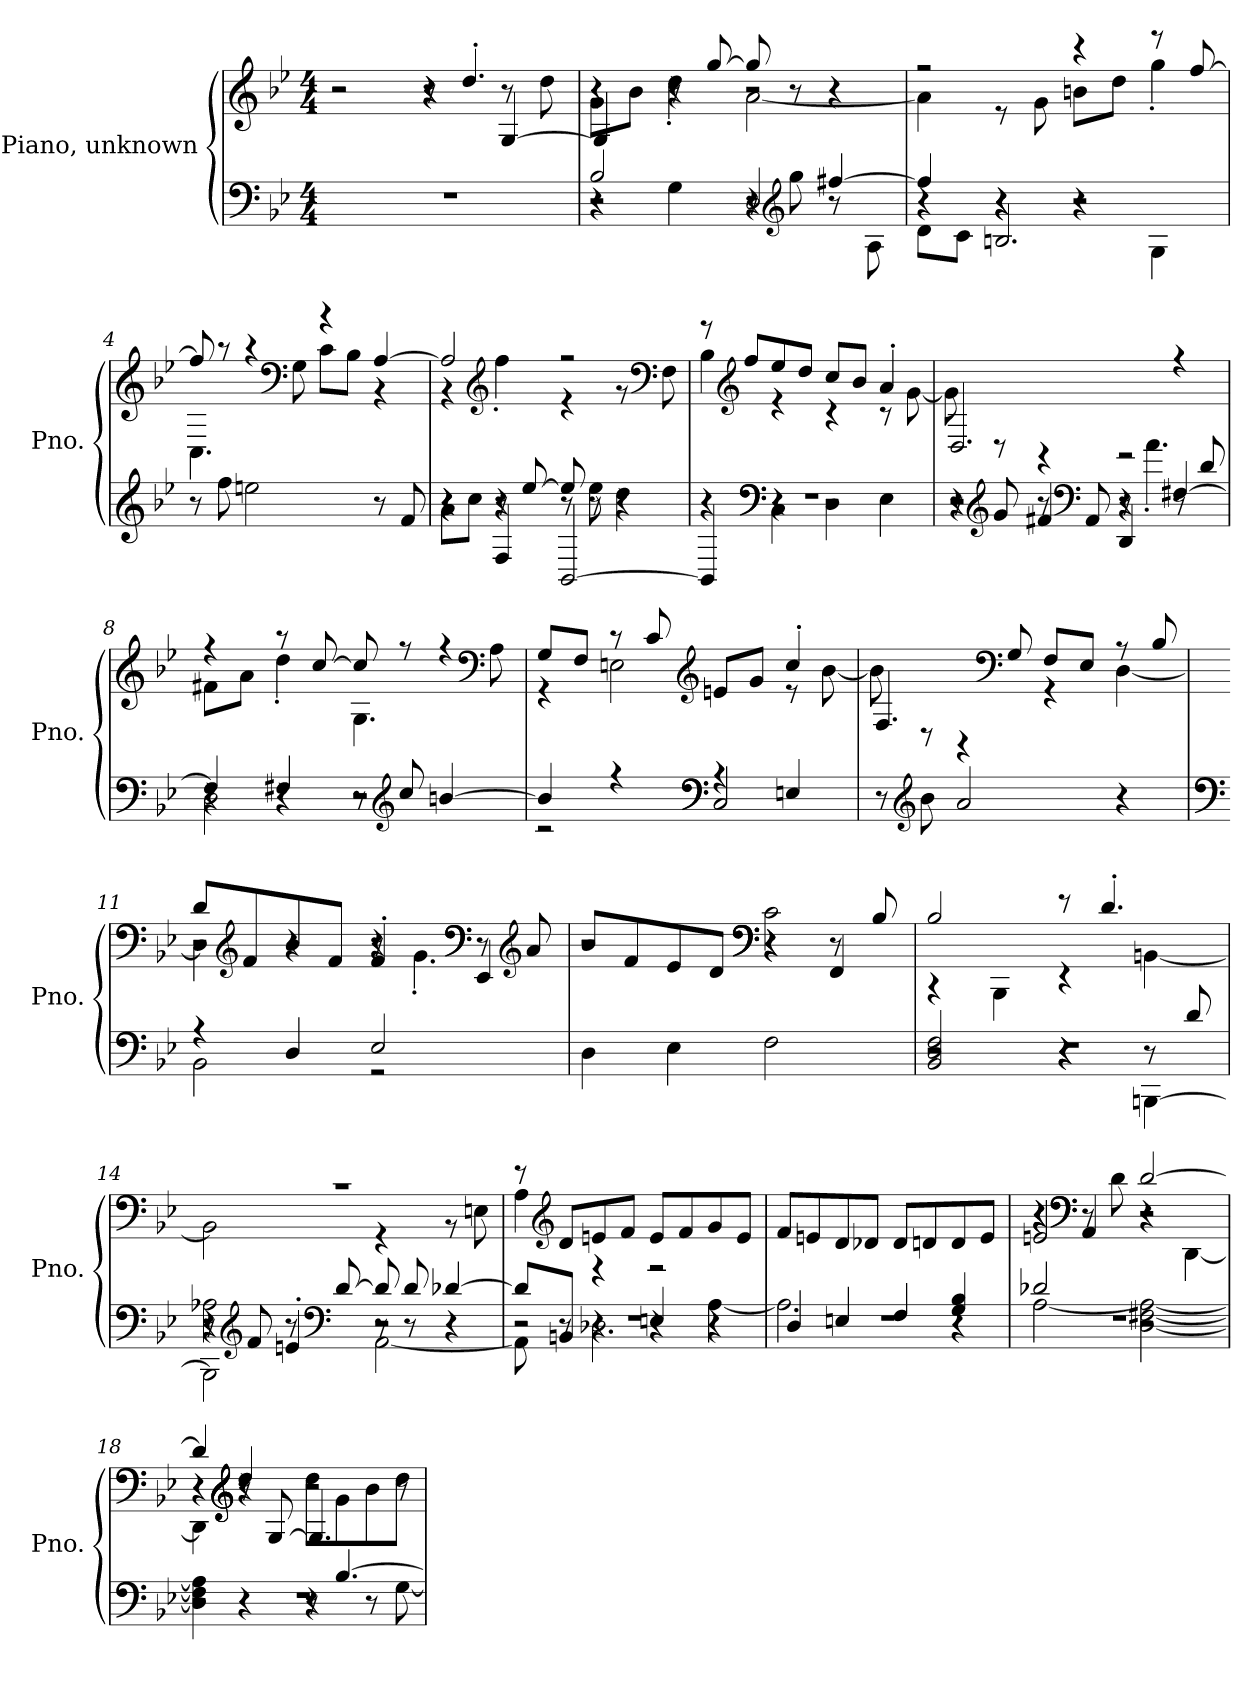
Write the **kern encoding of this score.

**kern	**kern
*part1	*part1
*staff2	*staff1
*I"Piano, unknown	*
*I'Pno.	*
*clefF4	*clefG2
*k[b-e-]	*k[b-e-]
*M4/4	*M4/4
*MM120	*MM120
=1	=1
*	*^
*	*	*^
1r	2r	2r	2r
.	8r	4r	4r
.	4.dd'/	.	.
.	.	8r	[4G/
.	.	8dd\	.
=2	=2	=2	=2
*^	*	*	*
*	*^	*	*	*
2r	4r	2B-/	4r	8g\L	4G/]
.	.	.	.	8b-\J	.
.	4G\	.	8r	4dd'\	4r
.	.	.	[8gg/	.	.
4r	8r	2D/	8gg/]	[2a\	2r
*clefG2	*	*	*	*	*
.	8gg\	.	8r	.	.
[4ff#X/	8r	.	4r	.	.
.	8A\	.	.	.	.
*	*	*	*	*v	*v
=3	=3	=3	=3	=3
4ff#/]	8d\L	4r	2r	4a\]
.	8c\J	.	.	.
4r	4r	2.Bn/	.	8r
.	.	.	.	8g\
2r	4r	.	4r	8bn\L
.	.	.	.	8dd\J
.	4G\	.	8r	4gg'\
.	.	.	[8ff/	.
*v	*v	*v	*	*
=4	=4	=4
8r	8ff/]	4.C\
8ff\	8r	.
2een\	4r	.
*	*clefF4	*
.	.	8G\
.	4r	8c\L
.	.	8B-\J
8r	[4A/	4r
8f/	.	.
!!LO:LB:g=z	!!
=5	=5	=5
*^	*	*
*	*^	*	*
4r	8a\L	4r	2A/]	4r
.	8cc\J	.	.	.
*	*	*	*clefG2	*
8r	4r	4F/	.	4ff'\
[8ee-/	.	.	.	.
8ee-/]	8r	[2BB-/	2r	4r
8r	8ee-\	.	.	.
4r	4dd\	.	.	8r
*	*	*	*clefF4	*
.	.	.	.	8F\
=6	=6	=6	=6	=6
1r	4r	4BB-/]	8r	4B-\
*	*	*	*clefG2	*
.	.	.	8ff/L	.
*clefF4	*	*	*	*
.	4C\	4r	8ee-/	4r
.	.	.	8dd/J	.
.	4D\	2r	8cc/L	4r
.	.	.	8b-/J	.
.	4E-\	.	4a'/	8r
.	.	.	.	[8g\
=7	=7	=7	=7	=7
8r	2r	4r	2.D/	8g\]
*clefG2	*	*	*	*
8g/	.	.	.	8r
8r	.	4f#X/	.	4r
*clefF4	*	*	*	*
8AA/	.	.	.	.
4r	8r	4DD/	.	2r
.	4.a'\	.	.	.
8r	.	[4F#X/	4r	.
8d/	.	.	.	.
!!LO:LB:g=z	!!
=8	=8	=8	=8	=8
4r	2D\	4F#/]	4r	8f#X\L
.	.	.	.	8a\J
4F#X/	.	4r	8r	4dd'\
.	.	.	[8cc/	.
8r	2r	2r	8cc/]	4.G\
*clefG2	*	*	*	*
8cc/	.	.	8r	.
[4bn/	.	.	4r	.
*	*	*	*clefF4	*
.	.	.	.	8A\
*	*v	*v	*	*
=9	=9	=9	=9
4b/]	2r	8G/L	4r
.	.	8F/J	.
4r	.	8r	2En\
.	.	8c/	.
*clefF4	*	*clefG2	*
4r	2C/	8en/L	.
.	.	8g/J	.
4En/	.	4cc'/	8r
.	.	.	[8b-\
*v	*v	*	*
=10	=10	=10
8r	4.F/	8b-\]
*clefG2	*	*
8b-\	.	8r
2a/	.	4r
*	*clefF4	*
.	8G/	.
.	8F/L	4r
.	8E-/J	.
4r	8r	[4D\
.	8B-/	.
*	*v	*v
!!LO:LB:g=z
=11	=11
*clefF4	*
*^	*^
*	*	*	*^
4r	2BB-\	8d/L	4D\]	2r
*	*	*clefG2	*	*
.	.	8f/	.	.
4D/	.	8b-/	4r	.
.	.	8f/J	.	.
2E-/	2r	4f'/	8r	4r
.	.	.	4.g'\	.
*	*	*clefF4	*	*
.	.	8r	.	4EE-/
*	*	*clefG2	*	*
.	.	8a/	.	.
*v	*v	*	*	*
=12	=12	=12	=12
4D\	8b-/L	2r	2r
.	8f/	.	.
4E-\	8e-/	.	.
.	8d/J	.	.
*	*clefF4	*	*
2F\	4r	2c\	4r
.	8r	.	4FF/
.	8B-/	.	.
*	*	*v	*v
=13	=13	=13
*^	*	*
*	*^	*	*
1r	2BB-/ 2D/ 2F/	2r	2B-/	4r
.	.	.	.	4BBB-\
.	4r	4r	8r	4r
.	.	.	4.d'/	.
.	8r	[4BBBn\	.	[4BBn\
.	8d/	.	.	.
!!LO:LB:g=z	!!
=14	=14	=14	=14	=14
*	*	*^	*	*
4r	2A-X\	8r	2BBB\]	1r	2BB\]
*clefG2	*	*	*	*	*
.	.	8f/	.	.	.
8r	.	4en'/	.	.	.
*clefF4	*	*	*	*	*
[8d/	.	.	.	.	.
8d/]	2r	8r	[2AA\	.	4r
8r	.	8d/	.	.	.
4r	.	[4d-X/	.	.	8r
.	.	.	.	.	8En\
=15	=15	=15	=15	=15	=15
1r	2r	8d-/L]	8AA\]	8r	4A\
*	*	*	*	*clefG2	*
.	.	8BBn/J	8r	8d/L	.
.	.	4r	2.D-X\	8en/	4r
.	.	.	.	8f/J	.
.	4r	4En/	.	8e/L	2r
.	.	.	.	8f/	.
.	[4A\	4r	.	8g/	.
.	.	.	.	8e/J	.
*	*	*v	*v	*	*
*	*	*	*v	*v
=16	=16	=16	=16
1r	2.A\]	4D/	8f/L
.	.	.	8en/
.	.	4En/	8d/
.	.	.	8d-X/J
.	.	4F/	8d-/L
.	.	.	8dn/
.	4r	4G/ 4B-/	8d/
.	.	.	8e/J
!!LO:LB:g=z
=17	=17	=17	=17
*	*	*	*^
*	*	*	*	*^
1r	[2A\	2d-X/	2en/	4r	4r
*	*	*	*clefF4	*	*
.	.	.	.	8r	4AA/
.	.	.	.	8d\	.
.	[2D\ [2F#X\ 2A\_	2r	[2d/	4r	2r
.	.	.	.	[4DD\	.
=18	=18	=18	=18	=18	=18
1r	4D\] 4F#\] 4A\]	2r	4d/]	4DD\]	4r
*	*	*	*clefG2	*	*
.	4r	.	4dd/	4r	8r
.	.	.	.	.	[8G/
.	4r	8r	2r	8dd\L	4.G/]
.	.	[4.B-/	.	8g\	.
.	8r	.	.	8b-\	.
.	[8G\	.	.	8dd\J	8r
*v	*v	*v	*	*	*
*	*v	*v	*v
=	=
*-	*-
